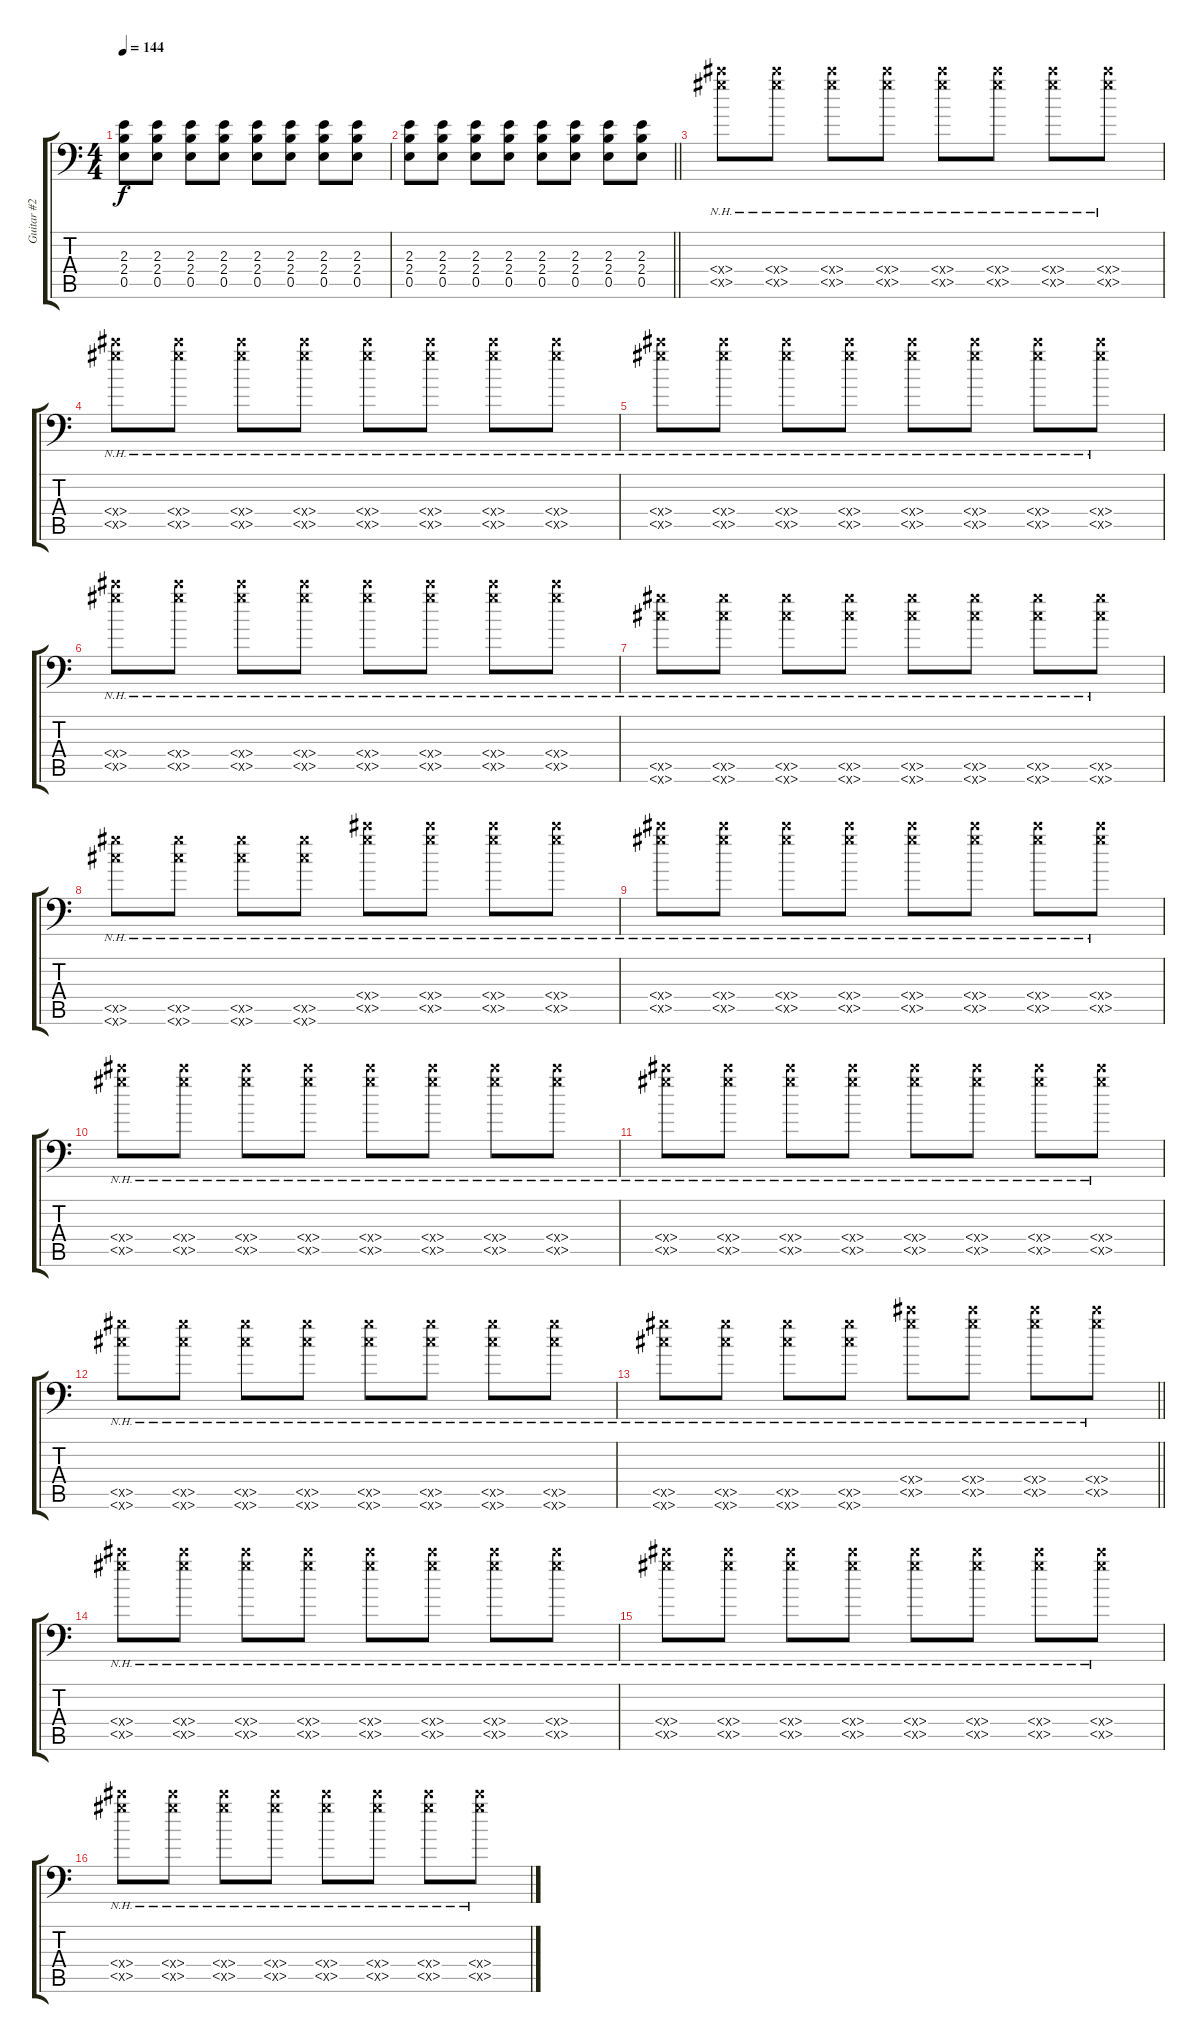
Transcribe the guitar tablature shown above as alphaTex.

\track ("Guitar #2" "Guitar #2") {instrument distortionguitar}
\staff {score tabs}
\tuning (B3 Gb3 D3 A2 E2 A1) {hide}
\ts (4 4)
\tempo 144
\clef f4
\ks c
(2.3 2.4 0.5).8{dy f} (2.3 2.4 0.5).8 (2.3 2.4 0.5).8 (2.3 2.4 0.5).8 (2.3 2.4 0.5).8 (2.3 2.4 0.5).8 (2.3 2.4 0.5).8 (2.3 2.4 0.5).8 |
\barLineRight lightlight
(2.3 2.4 0.5).8 (2.3 2.4 0.5).8 (2.3 2.4 0.5).8 (2.3 2.4 0.5).8 (2.3 2.4 0.5).8 (2.3 2.4 0.5).8 (2.3 2.4 0.5).8 (2.3 2.4 0.5).8 |
(4.4{nh x} 4.5{nh x}).8{volume 16} (4.4{nh x} 4.5{nh x}).8 (4.4{nh x} 4.5{nh x}).8 (4.4{nh x} 4.5{nh x}).8 (4.4{nh x} 4.5{nh x}).8 (4.4{nh x} 4.5{nh x}).8 (4.4{nh x} 4.5{nh x}).8 (4.4{nh x} 4.5{nh x}).8 |
(4.4{nh x} 4.5{nh x}).8 (4.4{nh x} 4.5{nh x}).8 (4.4{nh x} 4.5{nh x}).8 (4.4{nh x} 4.5{nh x}).8 (4.4{nh x} 4.5{nh x}).8 (4.4{nh x} 4.5{nh x}).8 (4.4{nh x} 4.5{nh x}).8 (4.4{nh x} 4.5{nh x}).8 |
(4.4{nh x} 4.5{nh x}).8 (4.4{nh x} 4.5{nh x}).8 (4.4{nh x} 4.5{nh x}).8 (4.4{nh x} 4.5{nh x}).8 (4.4{nh x} 4.5{nh x}).8 (4.4{nh x} 4.5{nh x}).8 (4.4{nh x} 4.5{nh x}).8 (4.4{nh x} 4.5{nh x}).8 |
(4.4{nh x} 4.5{nh x}).8 (4.4{nh x} 4.5{nh x}).8 (4.4{nh x} 4.5{nh x}).8 (4.4{nh x} 4.5{nh x}).8 (4.4{nh x} 4.5{nh x}).8 (4.4{nh x} 4.5{nh x}).8 (4.4{nh x} 4.5{nh x}).8 (4.4{nh x} 4.5{nh x}).8 |
(4.5{nh x} 4.6{nh x}).8 (4.5{nh x} 4.6{nh x}).8 (4.5{nh x} 4.6{nh x}).8 (4.5{nh x} 4.6{nh x}).8 (4.5{nh x} 4.6{nh x}).8 (4.5{nh x} 4.6{nh x}).8 (4.5{nh x} 4.6{nh x}).8 (4.5{nh x} 4.6{nh x}).8 |
(4.5{nh x} 4.6{nh x}).8 (4.5{nh x} 4.6{nh x}).8 (4.5{nh x} 4.6{nh x}).8 (4.5{nh x} 4.6{nh x}).8 (4.4{nh x} 4.5{nh x}).8 (4.4{nh x} 4.5{nh x}).8 (4.4{nh x} 4.5{nh x}).8 (4.4{nh x} 4.5{nh x}).8 |
(4.4{nh x} 4.5{nh x}).8 (4.4{nh x} 4.5{nh x}).8 (4.4{nh x} 4.5{nh x}).8 (4.4{nh x} 4.5{nh x}).8 (4.4{nh x} 4.5{nh x}).8 (4.4{nh x} 4.5{nh x}).8 (4.4{nh x} 4.5{nh x}).8 (4.4{nh x} 4.5{nh x}).8 |
(4.4{nh x} 4.5{nh x}).8 (4.4{nh x} 4.5{nh x}).8 (4.4{nh x} 4.5{nh x}).8 (4.4{nh x} 4.5{nh x}).8 (4.4{nh x} 4.5{nh x}).8 (4.4{nh x} 4.5{nh x}).8 (4.4{nh x} 4.5{nh x}).8 (4.4{nh x} 4.5{nh x}).8 |
(4.4{nh x} 4.5{nh x}).8 (4.4{nh x} 4.5{nh x}).8 (4.4{nh x} 4.5{nh x}).8 (4.4{nh x} 4.5{nh x}).8 (4.4{nh x} 4.5{nh x}).8 (4.4{nh x} 4.5{nh x}).8 (4.4{nh x} 4.5{nh x}).8 (4.4{nh x} 4.5{nh x}).8 |
(4.5{nh x} 4.6{nh x}).8 (4.5{nh x} 4.6{nh x}).8 (4.5{nh x} 4.6{nh x}).8 (4.5{nh x} 4.6{nh x}).8 (4.5{nh x} 4.6{nh x}).8 (4.5{nh x} 4.6{nh x}).8 (4.5{nh x} 4.6{nh x}).8 (4.5{nh x} 4.6{nh x}).8 |
\barLineRight lightlight
(4.5{nh x} 4.6{nh x}).8 (4.5{nh x} 4.6{nh x}).8 (4.5{nh x} 4.6{nh x}).8 (4.5{nh x} 4.6{nh x}).8 (4.4{nh x} 4.5{nh x}).8 (4.4{nh x} 4.5{nh x}).8 (4.4{nh x} 4.5{nh x}).8 (4.4{nh x} 4.5{nh x}).8 |
(4.4{nh x} 4.5{nh x}).8 (4.4{nh x} 4.5{nh x}).8 (4.4{nh x} 4.5{nh x}).8 (4.4{nh x} 4.5{nh x}).8 (4.4{nh x} 4.5{nh x}).8 (4.4{nh x} 4.5{nh x}).8 (4.4{nh x} 4.5{nh x}).8 (4.4{nh x} 4.5{nh x}).8 |
(4.4{nh x} 4.5{nh x}).8 (4.4{nh x} 4.5{nh x}).8 (4.4{nh x} 4.5{nh x}).8 (4.4{nh x} 4.5{nh x}).8 (4.4{nh x} 4.5{nh x}).8 (4.4{nh x} 4.5{nh x}).8 (4.4{nh x} 4.5{nh x}).8 (4.4{nh x} 4.5{nh x}).8 |
(4.4{nh x} 4.5{nh x}).8 (4.4{nh x} 4.5{nh x}).8 (4.4{nh x} 4.5{nh x}).8 (4.4{nh x} 4.5{nh x}).8 (4.4{nh x} 4.5{nh x}).8 (4.4{nh x} 4.5{nh x}).8 (4.4{nh x} 4.5{nh x}).8 (4.4{nh x} 4.5{nh x}).8
